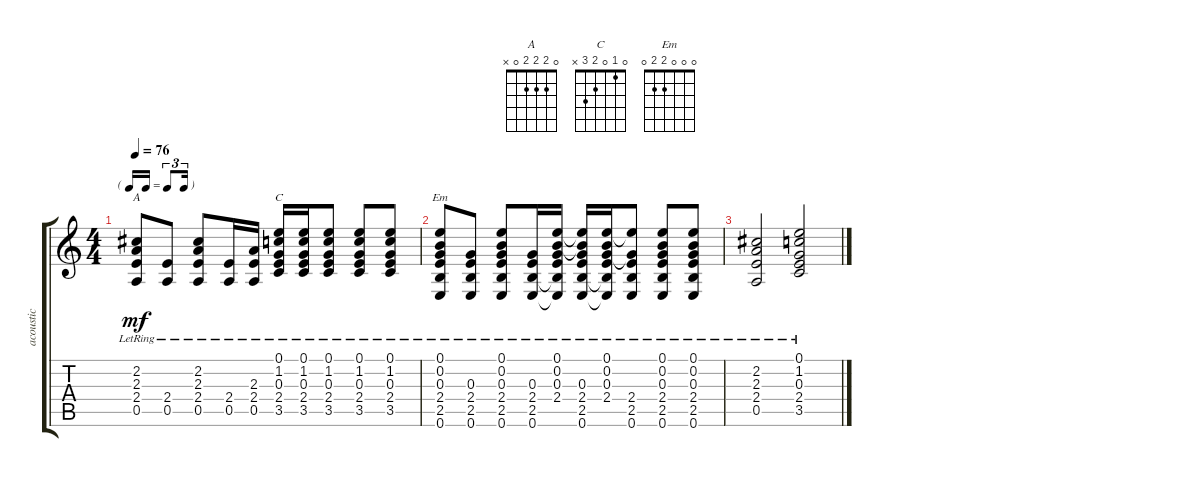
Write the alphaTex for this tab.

\track ("acoustic" "acoustic") {instrument acousticguitarsteel}
\staff {score tabs}
\tuning (E4 B3 G3 D3 A2 E2) {hide}
\chord ("A" 0 2 2 2 0 x)
\chord ("C" 0 1 0 2 3 x)
\chord ("Em" 0 0 0 2 2 0)
\ts (4 4)
\tf triplet16th
\tempo 76
\clef g2
\ks c
(2.2{lr} 2.3{lr} 2.4{lr} 0.5{lr}).8{ch "A" dy mf} (2.4{lr} 0.5{lr}).8 (2.2{lr} 2.3{lr} 2.4{lr} 0.5{lr}).8 (2.4{lr} 0.5{lr}).16 (2.3{lr} 2.4{lr} 0.5{lr}).16 (0.1{lr} 1.2{lr} 0.3{lr} 2.4{lr} 3.5{lr}).16{ch "C"} (0.1{lr} 1.2{lr} 0.3{lr} 2.4{lr} 3.5{lr}).16 (0.1{lr} 1.2{lr} 0.3{lr} 2.4{lr} 3.5{lr}).8 (0.1{lr} 1.2{lr} 0.3{lr} 2.4{lr} 3.5{lr}).8 (0.1{lr} 1.2{lr} 0.3{lr} 2.4{lr} 3.5{lr}).8 |
(0.1{lr} 0.2{lr} 0.3{lr} 2.4{lr} 2.5{lr} 0.6{lr}).8{ch "Em"} (0.3{lr} 2.4{lr} 2.5{lr} 0.6{lr}).8 (0.1{lr} 0.2{lr} 0.3{lr} 2.4{lr} 2.5{lr} 0.6{lr}).8 (0.3{lr} 2.4{lr} 2.5{lr} 0.6{lr}).16 (0.1{lr} 0.2{lr} 0.3{lr} 2.4{lr} 2.5{t} 0.6{t}).16 (0.1{t} 0.2{t} 0.3{lr} 2.4{lr} 2.5{lr} 0.6{lr}).16 (0.1{lr} 0.2{lr} 0.3{lr} 2.4{lr} 2.5{t} 0.6{t}).16 (0.1{t} 0.3{t} 2.4{lr} 2.5{lr} 0.6{lr}).8 (0.1{lr} 0.2{lr} 0.3{lr} 2.4{lr} 2.5{lr} 0.6{lr}).8 (0.1{lr} 0.2{lr} 0.3{lr} 2.4{lr} 2.5{lr} 0.6{lr}).8 |
(2.2{lr} 2.3{lr} 2.4{lr} 0.5{lr}).2 (0.1{lr} 1.2{lr} 0.3{lr} 2.4{lr} 3.5{lr}).2
